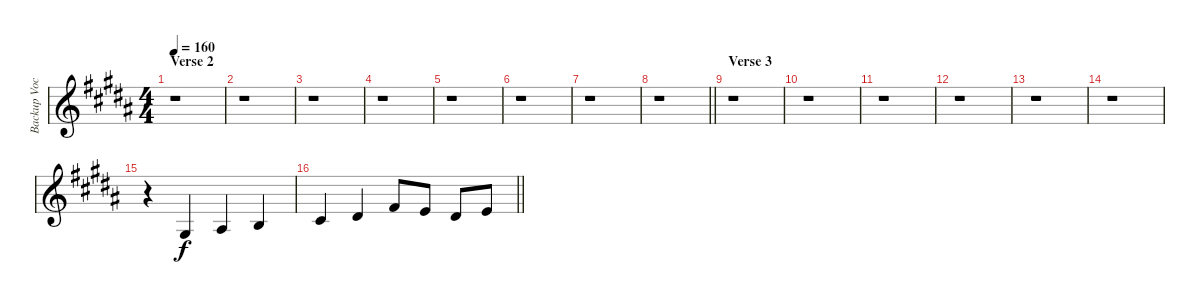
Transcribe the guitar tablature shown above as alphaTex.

\track ("Backup Vocals 2" "Backup Voc") {instrument tenorsax}
\staff {score}
\tuning (E4 B3 G3 D3 A2 E2) {hide}
\ts (4 4)
\section ("" "Verse 2")
\tempo 160
\clef g2
\ks b
r.1{dy f} |
r.1 |
r.1 |
r.1 |
r.1 |
r.1 |
r.1 |
\barLineRight lightlight
r.1 |
\section ("" "Verse 3")
r.1 |
r.1 |
r.1 |
r.1 |
r.1 |
r.1 |
r.4 1.3.4 3.3.4 0.2.4 |
\barLineRight lightlight
2.2.4 4.2.4 2.1.8 0.1.8 4.2.8 0.1.8
